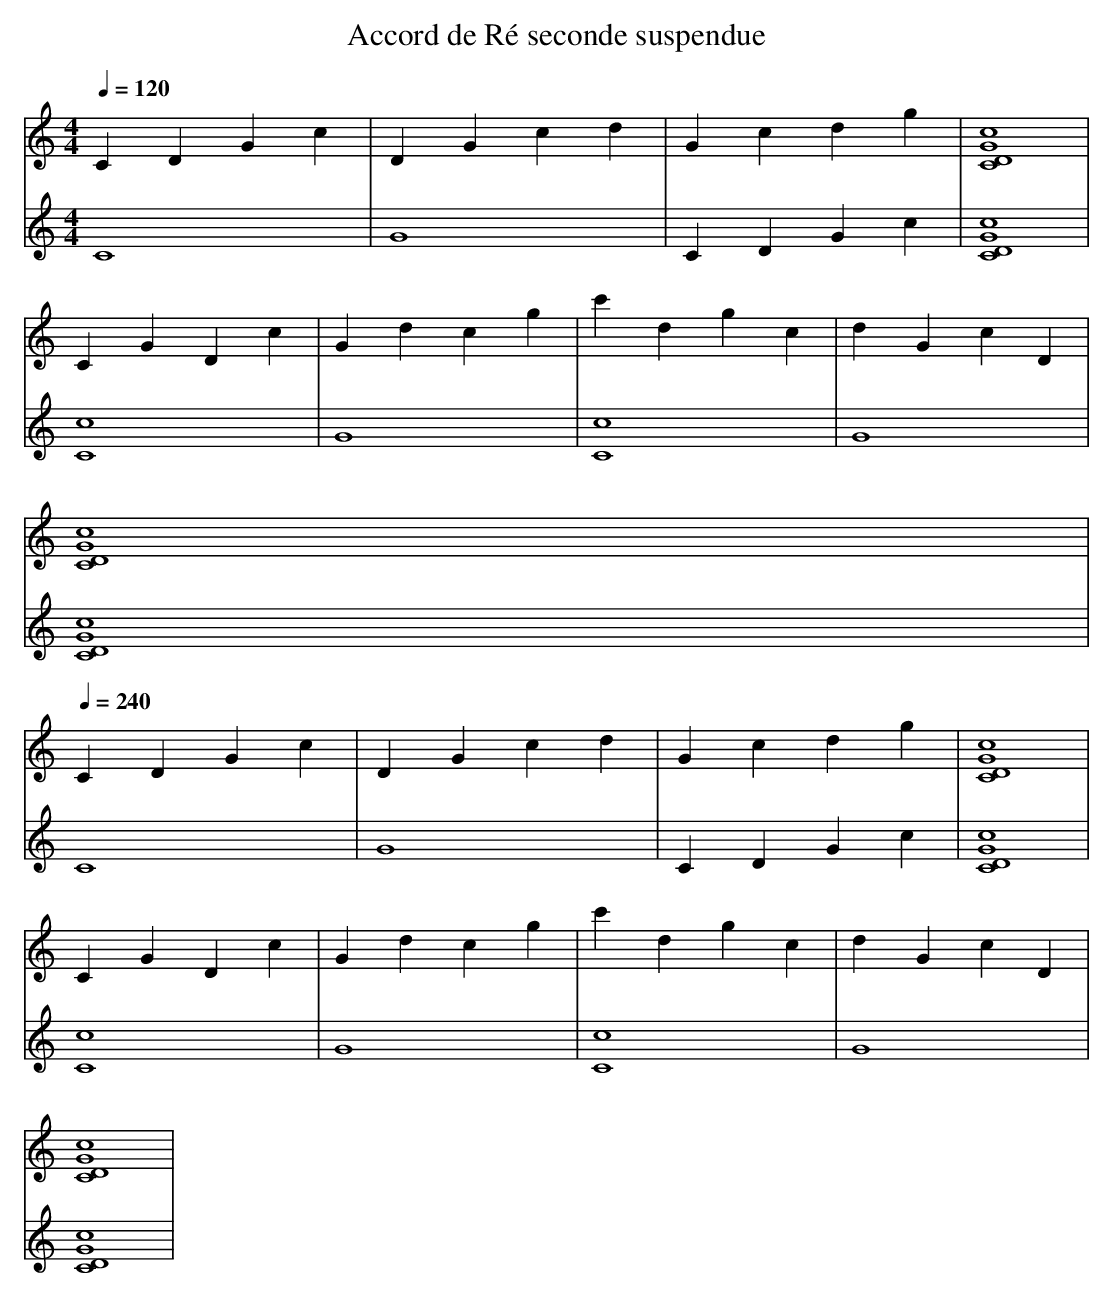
X:1
T:Accord de Ré seconde suspendue
M: 4/4
L: 1/4
Q:1/4=120
K:C
V:1
C D G c | D G c d | G c d g | [C4 D4 G4 c4] |
C G D c | G d c g | c' d g c | d G c D |
[C4 D4 G4 c4] |
Q:1/4=240
C D G c | D G c d | G c d g | [C4 D4 G4 c4] |
C G D c | G d c g | c' d g c | d G c D |
[C4 D4 G4 c4] |
V:2
C4 | G4 | C D G c | [C4 D4 G4 c4] |
[C4 c4] | G4 | [C4 c4] | G4 |
[C4 D4 G4 c4] |
Q:1/4=240
C4 | G4 | C D G c | [C4 D4 G4 c4] |
[C4 c4] | G4 | [C4 c4] | G4 |
[C4 D4 G4 c4] |
